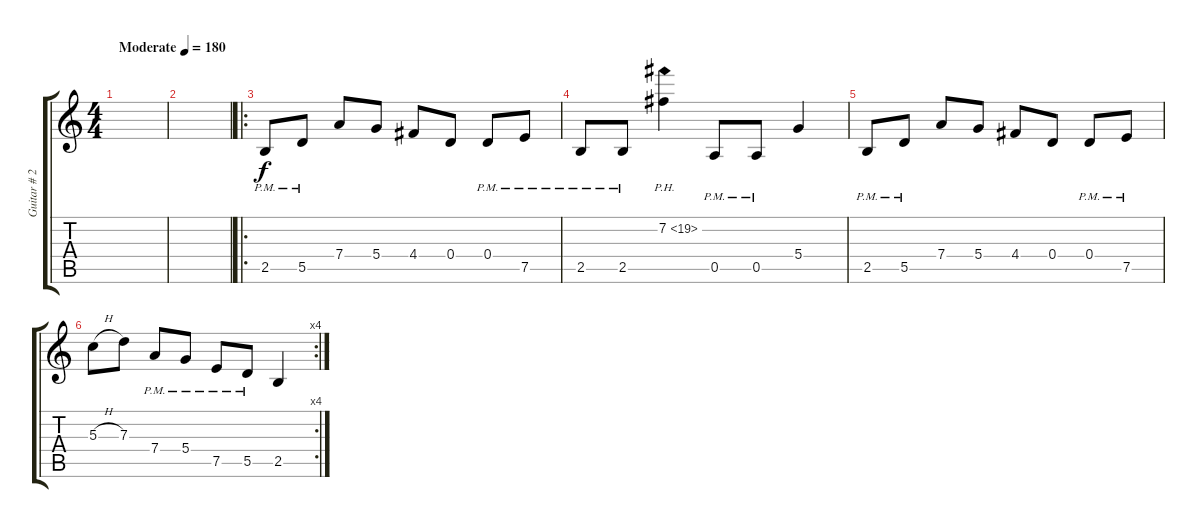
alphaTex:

\track ("Guitar # 2" "Guitar # 2") {instrument overdrivenguitar}
\staff {score tabs}
\tuning (E4 B3 G3 D3 A2 E2) {hide}
\ts (4 4)
\tempo (180 "Moderate")
\clef g2
\ks c
|
|
\ro
2.5{pm}.8 5.5{pm}.8 7.4.8 5.4.8 4.4.8 0.4.8 0.4{pm}.8 7.5{pm}.8 |
2.5{pm}.8 2.5{pm}.8 7.2{ph 12}.4 0.5{pm}.8 0.5{pm}.8 5.4.4 |
2.5{pm}.8 5.5{pm}.8 7.4.8 5.4.8 4.4.8 0.4.8 0.4{pm}.8 7.5{pm}.8 |
\rc 4
5.3{h}.8 7.3.8 7.4{pm}.8 5.4{pm}.8 7.5{pm}.8 5.5{pm}.8 2.5.4
